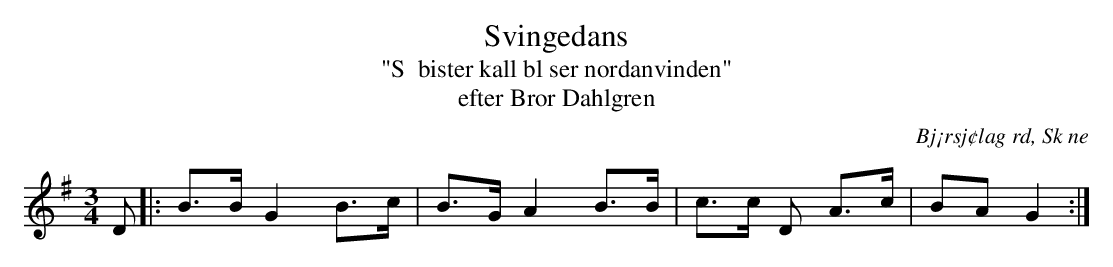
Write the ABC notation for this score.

X:1
T:Svingedans
T:"S  bister kall bl ser nordanvinden"
T:efter Bror Dahlgren
O:Bj¡rsj¢lag rd, Sk ne
M:3/4
L:1/8
Q:1/4=108
K:G
 D |: B>B G2 B>c | B>G A2 B>B | c>c D A>c | BA G2 :|
|:  :|
